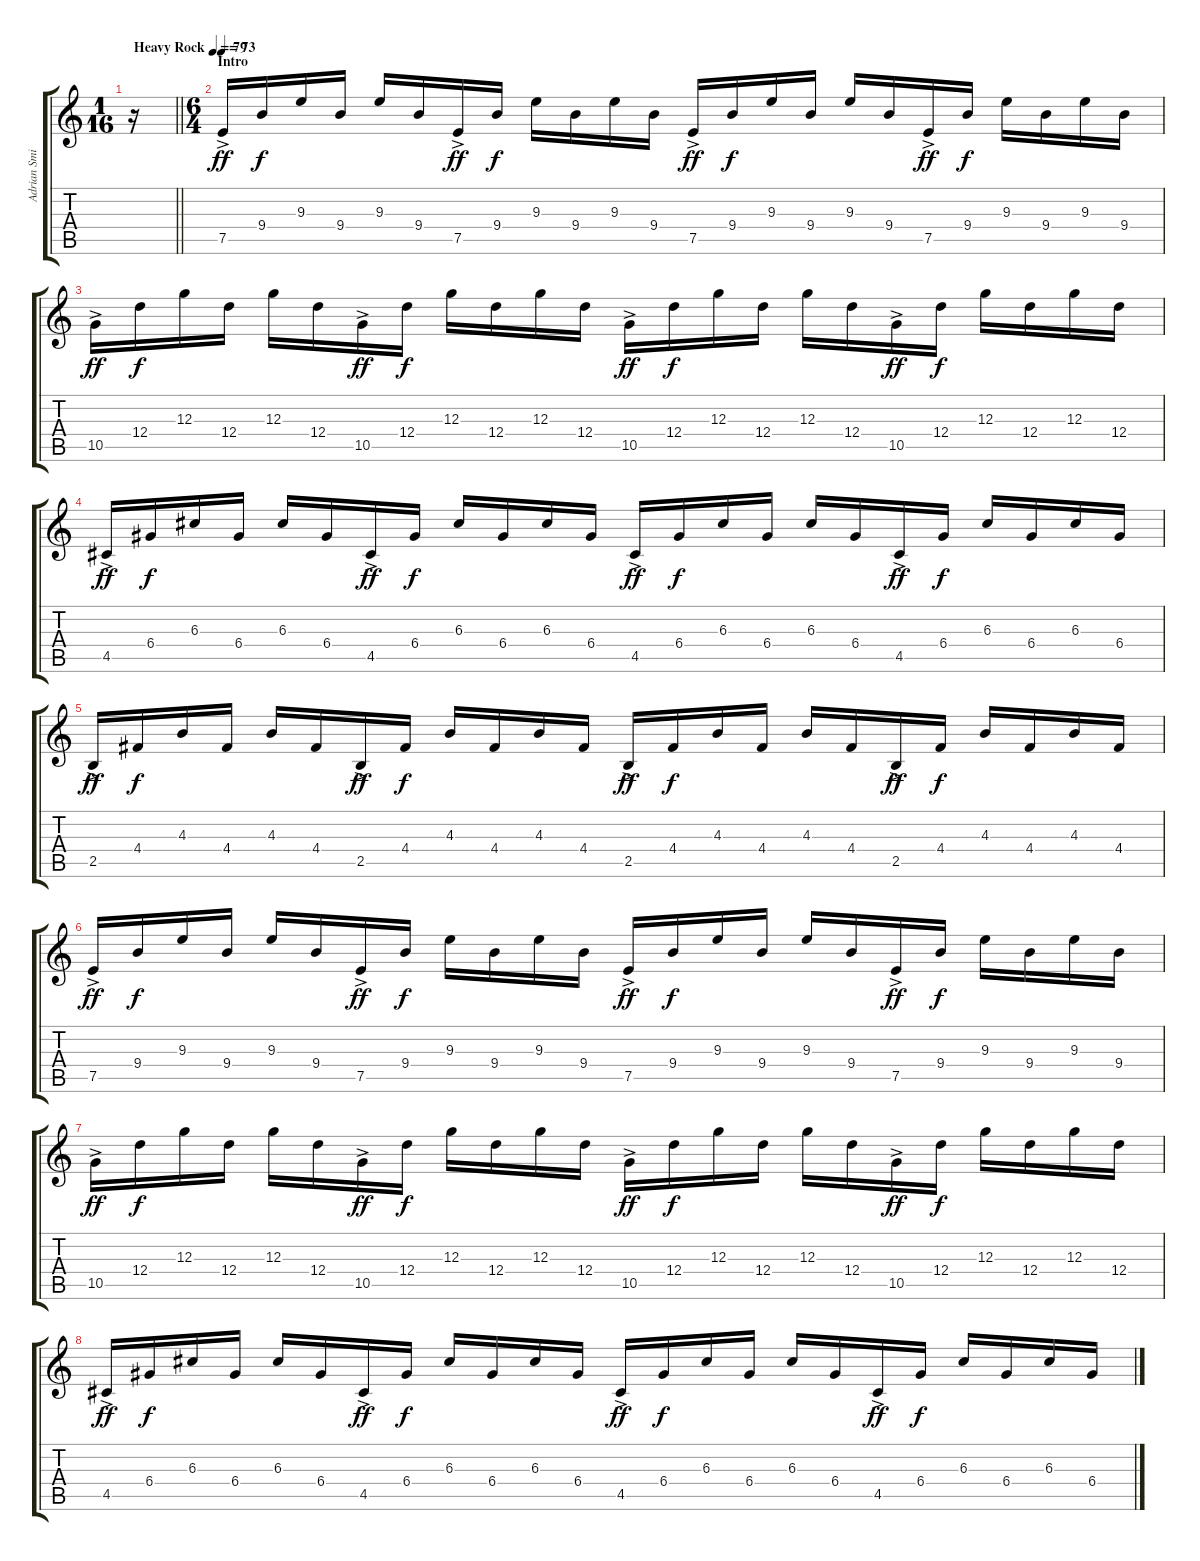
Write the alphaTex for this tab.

\track ("Adrian Smith" "Adrian Smi") {instrument distortionguitar}
\staff {score tabs}
\tuning (E4 B3 G3 D3 A2 E2) {hide}
\ts (1 16)
\tempo (79 "Heavy Rock")
\clef g2
\barLineRight lightlight
\ks c
r.16{dy ff instrument distortionguitar} |
\ts (6 4)
\section ("" "Intro")
\tempo 73
7.5{ac}.16{instrument acousticguitarsteel} 9.4.16{dy f} 9.3.16 9.4.16 9.3.16 9.4.16 7.5{ac}.16{dy ff} 9.4.16{dy f} 9.3.16 9.4.16 9.3.16 9.4.16 7.5{ac}.16{dy ff} 9.4.16{dy f} 9.3.16 9.4.16 9.3.16 9.4.16 7.5{ac}.16{dy ff} 9.4.16{dy f} 9.3.16 9.4.16 9.3.16 9.4.16 |
10.5{ac}.16{dy ff} 12.4.16{dy f} 12.3.16 12.4.16 12.3.16 12.4.16 10.5{ac}.16{dy ff} 12.4.16{dy f} 12.3.16 12.4.16 12.3.16 12.4.16 10.5{ac}.16{dy ff} 12.4.16{dy f} 12.3.16 12.4.16 12.3.16 12.4.16 10.5{ac}.16{dy ff} 12.4.16{dy f} 12.3.16 12.4.16 12.3.16 12.4.16 |
4.5{ac}.16{dy ff} 6.4.16{dy f} 6.3.16 6.4.16 6.3.16 6.4.16 4.5{ac}.16{dy ff} 6.4.16{dy f} 6.3.16 6.4.16 6.3.16 6.4.16 4.5{ac}.16{dy ff} 6.4.16{dy f} 6.3.16 6.4.16 6.3.16 6.4.16 4.5{ac}.16{dy ff} 6.4.16{dy f} 6.3.16 6.4.16 6.3.16 6.4.16 |
2.5{ac}.16{dy ff} 4.4.16{dy f} 4.3.16 4.4.16 4.3.16 4.4.16 2.5{ac}.16{dy ff} 4.4.16{dy f} 4.3.16 4.4.16 4.3.16 4.4.16 2.5{ac}.16{dy ff} 4.4.16{dy f} 4.3.16 4.4.16 4.3.16 4.4.16 2.5{ac}.16{dy ff} 4.4.16{dy f} 4.3.16 4.4.16 4.3.16 4.4.16 |
7.5{ac}.16{dy ff} 9.4.16{dy f} 9.3.16 9.4.16 9.3.16 9.4.16 7.5{ac}.16{dy ff} 9.4.16{dy f} 9.3.16 9.4.16 9.3.16 9.4.16 7.5{ac}.16{dy ff} 9.4.16{dy f} 9.3.16 9.4.16 9.3.16 9.4.16 7.5{ac}.16{dy ff} 9.4.16{dy f} 9.3.16 9.4.16 9.3.16 9.4.16 |
10.5{ac}.16{dy ff} 12.4.16{dy f} 12.3.16 12.4.16 12.3.16 12.4.16 10.5{ac}.16{dy ff} 12.4.16{dy f} 12.3.16 12.4.16 12.3.16 12.4.16 10.5{ac}.16{dy ff} 12.4.16{dy f} 12.3.16 12.4.16 12.3.16 12.4.16 10.5{ac}.16{dy ff} 12.4.16{dy f} 12.3.16 12.4.16 12.3.16 12.4.16 |
4.5{ac}.16{dy ff} 6.4.16{dy f} 6.3.16 6.4.16 6.3.16 6.4.16 4.5{ac}.16{dy ff} 6.4.16{dy f} 6.3.16 6.4.16 6.3.16 6.4.16 4.5{ac}.16{dy ff} 6.4.16{dy f} 6.3.16 6.4.16 6.3.16 6.4.16 4.5{ac}.16{dy ff} 6.4.16{dy f} 6.3.16 6.4.16 6.3.16 6.4.16
